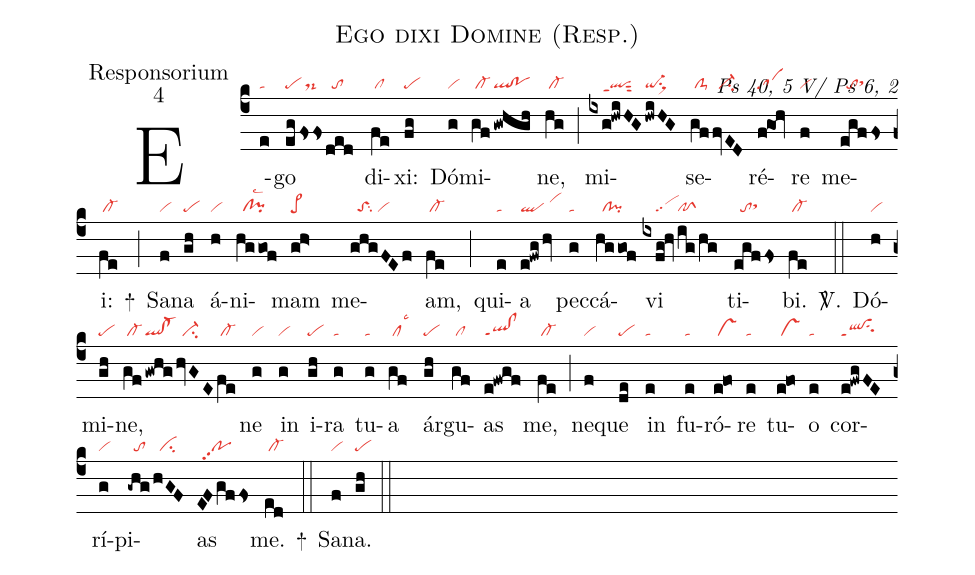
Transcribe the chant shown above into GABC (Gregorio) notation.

name:Ego dixi Domine (Resp.);
office-part:Responsorium;
mode:4;
commentary:Ps 40, 5 V/ Ps 6, 2;
nabc-lines:1;
%%
(c4)
E(e|ta)go(eg|pe|/fss|//ds-|ded|//to) di(fe|/cl)xi:(fg|pe) Dó(g|vi)mi(gf|/cl-|!gwhgh|ql!po)ne,(hg|/cl-) (;)
mi(ixg!hwiHG|////qlppt1sut2|/hwiHG|qi-su1sux1)se(gf|/clS-|fvED|//ci-)ré(f!goh|sa)re(f|vi) me(egffs|//tosthh)i:(fe|/cl-) +(;)
Sa(f|vi)na(gh|pe) á(h|vi)ni(hggof|//cl!pilsc2)mam(gh>|pe>) me(ghgFEf|//toSsu2/vi)am,(fe|/cl-) (;)
qui(e|ta)a(e!fwg/hv|ql/vihj) pec(g|ta)cá(hggof|//cl!pi)vi(ixfg!hv|////vipp2|/ig/hg|pfS) ti(egffs|//tosthh)bi.(fe|/cl-) <sp>V/</sp>.(::)
Dó(h|vi)mi(gh|pe)ne,(gf|/cl-|!gwhg|ql!cl-|/hvGE|//ci-|fe|/cl-) ne(g|vi) in(g|vi) i(gh|pe)ra(g|ta) tu(g|ta)a(gf|/cllsc3) ár(gh|pe)gu(gf|/cl)as(e!fwgf|ql!clppt1) me,(fe|/cl-) (;)
ne(f|vi)que(de|pe) in(e|ta) fu(e|ta)ró(e!fo|/vs)re(e|ta) tu(e!fo|/vs)o(e|ta) cor(e!fwgFE|qlppt1su2)rí(g|vi)pi(-ghg|//to|hGF|//ci)as(EFgffs|//popp2) me.(ed|/cl-) +(::)
Sa(f|vi)na.(gh|pe) (::)
